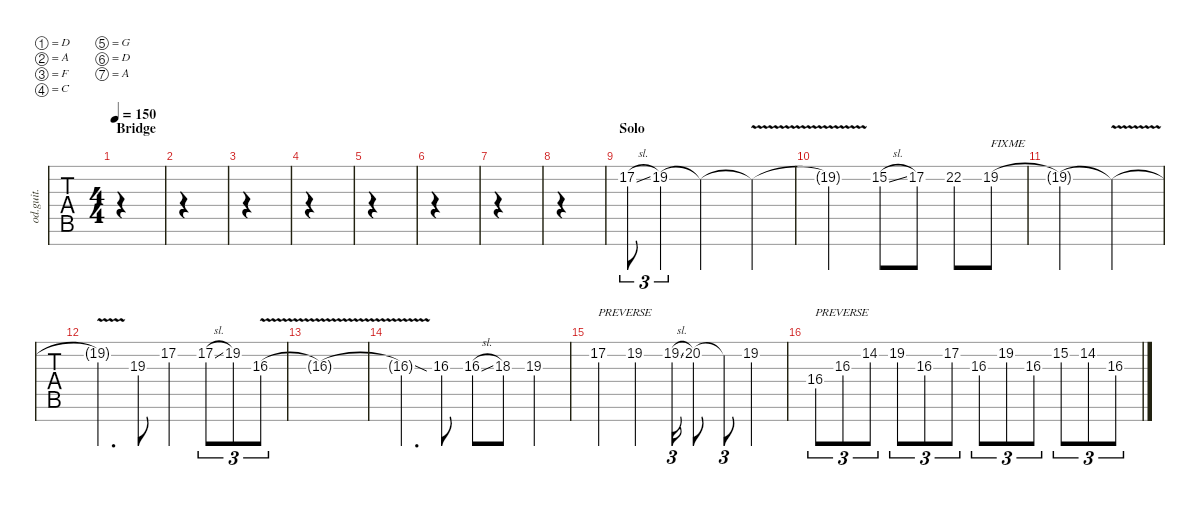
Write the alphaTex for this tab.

\defaultSystemsLayout 4
\hideDynamics
\bracketExtendMode nobrackets
\otherSystemsTrackNameOrientation horizontal
\track ("Lead" "od.guit.") {solo instrument overdrivenguitar}
\staff {tabs}
\tuning (D4 A3 F3 C3 G2 D2 A1)
\ts (4 4)
\section ("" "Bridge")
\scale
1.06666
\tempo 150
\accidentals auto
\clef g2
\ottava regular
\simile none
\ks aminor
|
\scale
0.977779 |
\scale
0.977779 |
\scale
0.977779 |
\scale
1.06224 |
\scale
0.973358 |
\scale
0.973358 |
\scale
0.991042 |
\section ("" "Solo")
\scale
1.06666 17.2{sl}.8{tu (3 2)} 19.2.4{tu (3 2)} 19.2{t}.2 19.2{v t}.4 |
\scale
0.977779 19.2{v t}.2 15.2{sl}.8 17.2.8 22.2.8 19.2.8{txt "FIXME"} |
\scale
0.977779 19.2{t}.2 19.2{v t}.2 |
\scale
0.977779 19.2{v t}.4{d} 19.3.8 17.2.4 17.2{sl}.8{tu (3 2)} 19.2.8{tu (3 2)} 16.3{v}.8{tu (3 2)} |
\scale
1.06666 16.3{v t}.1 |
\scale
0.977779 16.3{v sod t}.4{d} 16.3.8 16.3{sl}.8 18.3.8 19.3.4 |
\scale
0.977779 17.2.4{txt "PREVERSE"} 19.2.4 19.2{sl}.16{tu (3 2)} 20.2.8 20.2{t}.8{tu (3 2)} 19.2.4 |
\scale
0.977779 16.4.8{tu (3 2) txt "PREVERSE"} 16.3.8{tu (3 2)} 14.2.8{tu (3 2)} 19.2.8{tu (3 2)} 16.3.8{tu (3 2)} 17.2.8{tu (3 2)} 16.3.8{tu (3 2)} 19.2.8{tu (3 2)} 16.3.8{tu (3 2)} 15.2.8{tu (3 2)} 14.2.8{tu (3 2)} 16.3.8{tu (3 2)}
